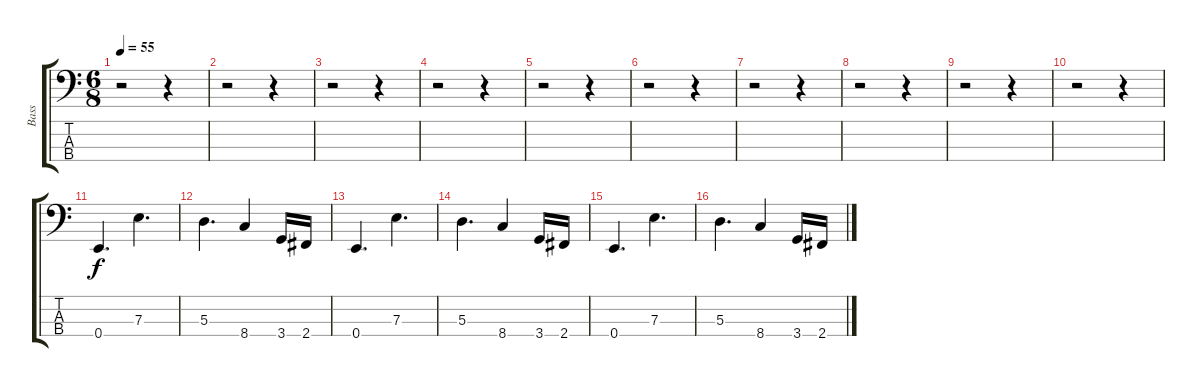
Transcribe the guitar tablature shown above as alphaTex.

\track ("Bass" "Bass") {instrument electricbasspick}
\staff {score tabs}
\tuning (G2 D2 A1 E1) {hide}
\ts (6 8)
\tempo 55
\clef f4
\ks c
r.2{dy f} r.4 |
r.2 r.4 |
r.2 r.4 |
r.2 r.4 |
r.2 r.4 |
r.2 r.4 |
r.2 r.4 |
r.2 r.4 |
r.2 r.4 |
r.2 r.4 |
0.4.4{d} 7.3.4{d} |
5.3.4{d} 8.4.4 3.4.16 2.4.16 |
0.4.4{d} 7.3.4{d} |
5.3.4{d} 8.4.4 3.4.16 2.4.16 |
0.4.4{d} 7.3.4{d} |
5.3.4{d} 8.4.4 3.4.16 2.4.16
